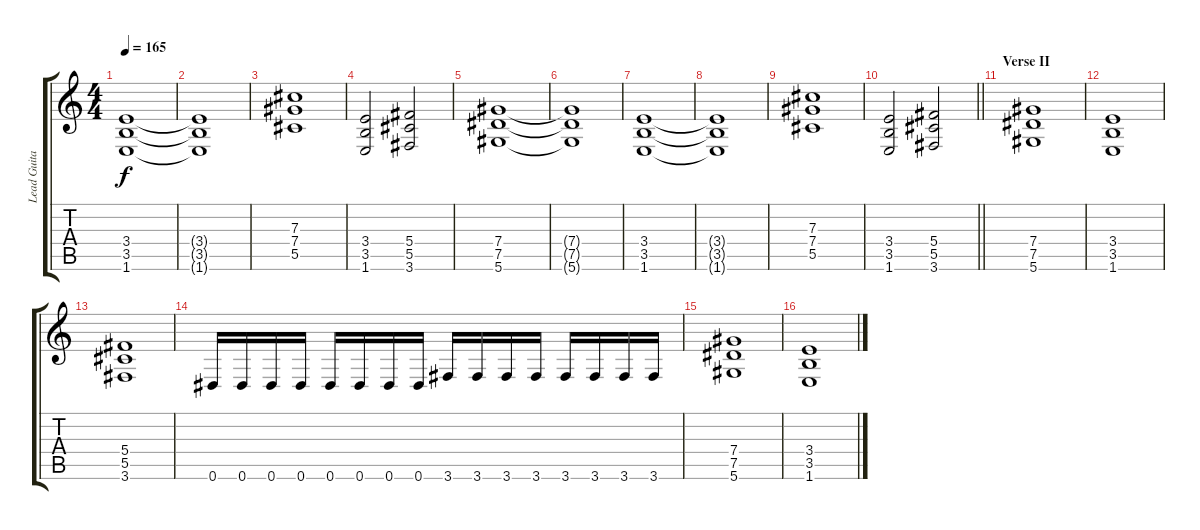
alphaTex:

\track ("Lead Guitar" "Lead Guita") {instrument overdrivenguitar}
\staff {score tabs}
\tuning (Eb4 Bb3 Gb3 Db3 Ab2 Eb2) {hide}
\ts (4 4)
\tempo 165
\clef g2
\ks c
(3.4 3.5 1.6).1{dy f} |
(3.4{t} 3.5{t} 1.6{t}).1 |
(7.3 7.4 5.5).1 |
(3.4 3.5 1.6).2 (5.4 5.5 3.6).2 |
(7.4 7.5 5.6).1 |
(7.4{t} 7.5{t} 5.6{t}).1 |
(3.4 3.5 1.6).1 |
(3.4{t} 3.5{t} 1.6{t}).1 |
(7.3 7.4 5.5).1 |
\barLineRight lightlight
(3.4 3.5 1.6).2 (5.4 5.5 3.6).2 |
\section ("" "Verse II")
(7.4 7.5 5.6).1 |
(3.4 3.5 1.6).1 |
(5.4 5.5 3.6).1 |
0.6.16 0.6.16 0.6.16 0.6.16 0.6.16 0.6.16 0.6.16 0.6.16 3.6.16 3.6.16 3.6.16 3.6.16 3.6.16 3.6.16 3.6.16 3.6.16 |
(7.4 7.5 5.6).1 |
(3.4 3.5 1.6).1
